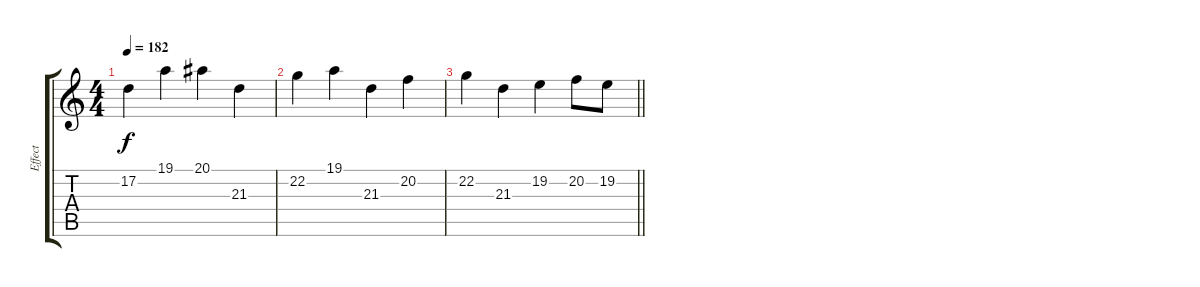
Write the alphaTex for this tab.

\track ("Effect" "Effect") {instrument stringensemble1}
\staff {score tabs}
\tuning (D4 A3 F3 C3 G2 C2) {hide}
\ts (4 4)
\tempo 182
\clef g2
\ks c
17.2.4{dy f} 19.1.4 20.1.4 21.3.4 |
22.2.4 19.1.4 21.3.4 20.2.4 |
\barLineRight lightlight
22.2.4 21.3.4 19.2.4 20.2.8 19.2.8
